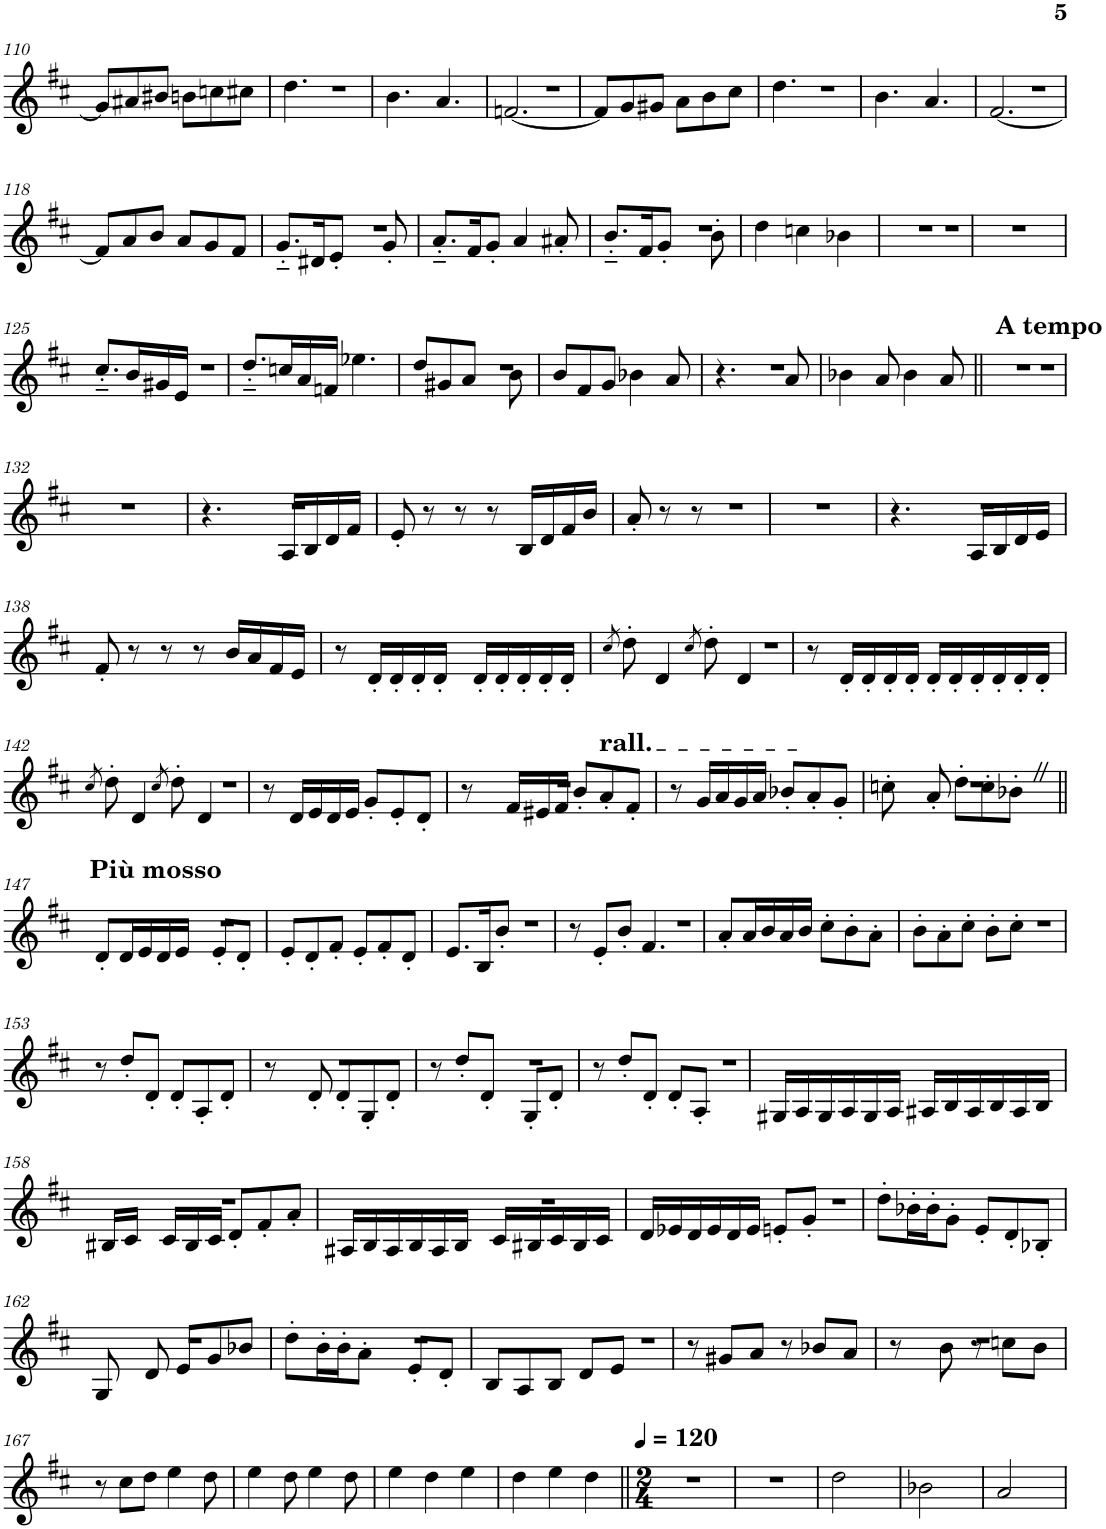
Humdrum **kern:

**kern
*part1
*staff1
*I"Hautbois
*I'Htbs.
!!LO:PB:g=z
*clefG2
*k[f#c#]
*M6/8
=110
8g#/L]
8a#X/
8b#X/J
8bn\L
8ccn\
8cc#X\J
=111
4.dd\
4.r
=112
4.b\
4.r
4.a/
=113
[2.fn/
4.r
=114
8f/L]
4.r
8g/
8g#X/J
8a\L
8b\
8cc#\J
=115
4.dd\
4.r
=116
4.b\
4.r
4.a/
=117
[2.f#/
4.r
!!LO:LB:g=z
=118
8f#/L]
4.r
8a/
8b/J
8a/L
8g/
8f#/J
=119
8.g'~/L
16d#X/K
8e'/J
4.r
8g'/
=120
8.a'~/L
4.r
16f#/K
8g'/J
4a/
8a#X'/
=121
8.b'~/L
16f#/K
8g'/J
4.r
8b'\
=122
4dd\
4.r
4ccn\
4b-X\
=123
2.r
4.r
=124
2.r
4.r
!!LO:LB:g=z
=125
8.cc#'~/L
16b/L
16g#X/
16e/JJ
4.r
=126
8.dd'~/L
4.r
16ccn/L
16a/
16fn/JJ
4.ee-X\
=127
8dd/L
8g#X/
8a/J
4.r
8b\
=128
8b/L
4.r
8f#/
8g/J
4b-X\
8a/
=129
4.r
4.r
8a/
=130
4b-X\
4.r
8a/
4b-\
8a/
=131||
!LO:TX:a:B:t=A tempo
2.r
4.r
!!LO:LB:g=z
=132
2.r
4.r
=133
4.r
4.r
16A/LL
16B/
16d/
16f#/JJ
=134
8e'/
4.r
8r
8r
8r
16B/LL
16d/
16f#/
16b/JJ
=135
8a'/
8r
8r
4.r
=136
2.r
4.r
=137
4.r
4.r
16A/LL
16B/
16d/
16e/JJ
!!LO:LB:g=z
=138
8f#'/
4.r
8r
8r
8r
16b/LL
16a/
16f#/
16e/JJ
=139
8r
16d'/LL
16d'/
16d'/
16d'/JJ
4.r
16d'/LL
16d'/
16d'/
16d'/
16d'/JJ
=140
8qcc#/
8dd'\
4.r
4d/
8qcc#/
8dd'\
4d/
8r
=141
8r
8%5r
16d'/LL
16d'/
16d'/
16d'/JJ
16d'/LL
16d'/
16d'/
16d'/
16d'/
16d'/JJ
!!LO:LB:g=z
=142
8qcc#/
8dd'\
4d/
8qcc#/
8dd'\
4d/
8r
=143
8r
8%5r
16d/LL
16e/
16d/
16e/JJ
8g'/L
8e'/
8d'/J
=144
*^
8r	2ryy
8%5r	.
!	!LO:TX:a:t=rall.
.	2ryy
16f#/LL	.
16e#X/	.
16f#/JJ	.
8b'/L	.
.	4ryy
8a'/	.
8f#'/J	.
.	16ryy
*v	*v
=145
8r
8r
16g/LL
16a/
16g/
16a/JJ
8b-X'/L
8a'/
8g'/J
=146
8ccn'\
8%5r
8a'/
8dd'\L
8cc'\
8b-X'Z\J
!!LO:LB:g=z
=147||
!LO:TX:a:B:t=Più mosso
8d'/L
8r
16d/L
16e/
16d/
16e/JJ
4.r
8e'/L
8d'/J
=148
8e'/L
4.r
8d'/
8f#'/J
8e'/L
8f#'/
8d'/J
=149
8.e/L
16B/K
8b'/J
4.r
=150
8r
4.r
8e'/L
8b'/J
4.f#/
8r
=151
8a'/L
8%5r
16a/L
16b/
16a/
16b/JJ
8cc#'\L
8b'\
8a'\J
=152
8b'\L
8a'\
8cc#'\J
8b'\L
8cc#'\J
8r
!!LO:LB:g=z
=153
8r
8%5r
8dd'/L
8d'/J
8d'/L
8A'/
8d'/J
=154
8r
8%5r
8d'/
8d'/L
8G'/
8d'/J
=155
8r
8r
8dd'/L
8d'/J
4.r
8G'/L
8d'/J
=156
8r
4.r
8dd'/L
8d'/J
8d'/L
8A'/J
8r
=157
16G#X/LL
8%5r
16A/
16G#/
16A/
16G#/
16A/JJ
16A#X/LL
16B/
16A#/
16B/
16A#/
16B/JJ
!!LO:LB:g=z
=158
16B#X/LL
16c#/JJ
8%5r
16c#/LL
16B#/
16c#/JJ
8d'/L
8f#'/
8a'/J
=159
16A#X/LL
8r
16B/
16A#/
16B/
16A#/
16B/JJ
4.r
16c#/LL
16B#X/
16c#/
16B#/
16c#/JJ
=160
16d/LL
4.r
16e-X/
16d/
16e-/
16d/
16e-/JJ
8en'/L
8g'/J
8r
=161
8dd'\L
8%5r
16b-X'\L
16b-'\J
8g'\J
8e'/L
8d'/
8B-X'/J
!!LO:LB:g=z
=162
8G/
8%5r
8d/
8e/L
8g/
8b-X/J
=163
8dd'\L
8r
16b'\L
16b'\J
8a'\J
4.r
8e'/L
8d'/J
=164
8B/L
4.r
8A/
8B/J
8d/L
8e/J
8r
=165
8r
8%5r
8g#X/L
8a/J
8r
8b-X/L
8a/J
=166
8r
8%5r
8b\
8r
8ccn\L
8b\J
!!LO:LB:g=z
=167
8r
8r
8cc#\L
8dd\J
4ee\
8dd\
=168
4ee\
8dd\
4ee\
8dd\
=169
4ee\
4dd\
4ee\
=170
4dd\
4ee\
4dd\
=171||
*M2/4
*MM120
2r
=172
2r
=173
2dd\
=174
2b-X\
=175
2a/
=
*-
